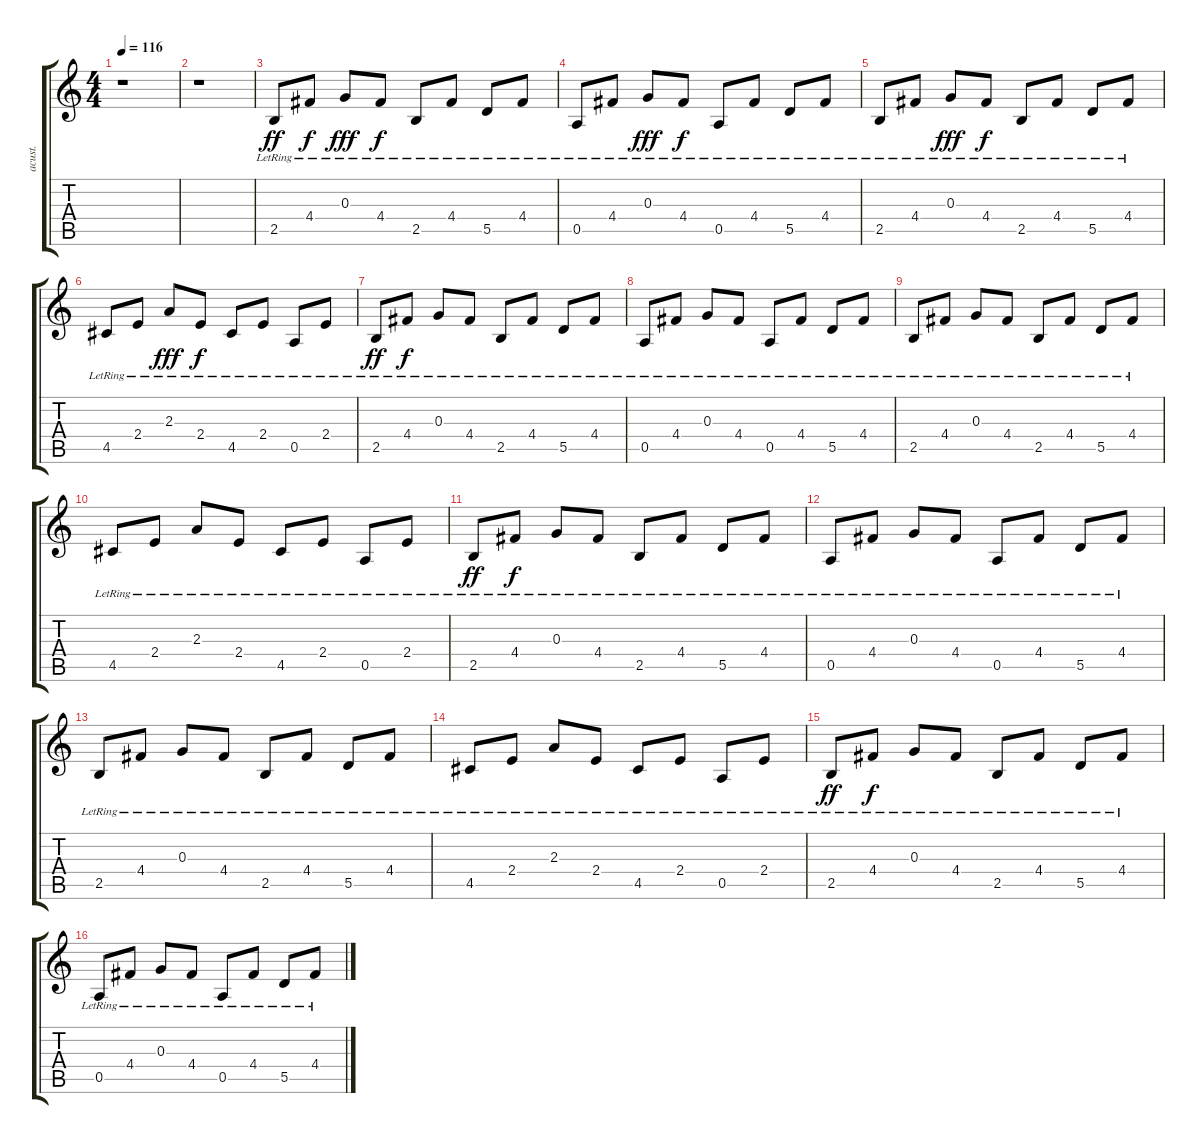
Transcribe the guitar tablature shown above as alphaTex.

\track ("acust." "acust.") {instrument acousticguitarsteel}
\staff {score tabs}
\tuning (E4 B3 G3 D3 A2 E2) {hide}
\ts (4 4)
\tempo 116
\clef g2
\ks c
r.1{dy ff instrument acousticguitarsteel} |
r.1 |
2.5{lr}.8 4.4{lr}.8{dy f} 0.3{lr}.8{dy fff} 4.4{lr}.8{dy f} 2.5{lr}.8 4.4{lr}.8 5.5{lr}.8 4.4{lr}.8 |
0.5{lr}.8 4.4{lr}.8 0.3{lr}.8{dy fff} 4.4{lr}.8{dy f} 0.5{lr}.8 4.4{lr}.8 5.5{lr}.8 4.4{lr}.8 |
2.5{lr}.8 4.4{lr}.8 0.3{lr}.8{dy fff} 4.4{lr}.8{dy f} 2.5{lr}.8 4.4{lr}.8 5.5{lr}.8 4.4{lr}.8 |
4.5{lr}.8 2.4{lr}.8 2.3{lr}.8{dy fff} 2.4{lr}.8{dy f} 4.5{lr}.8 2.4{lr}.8 0.5{lr}.8 2.4{lr}.8 |
2.5{lr}.8{dy ff} 4.4{lr}.8{dy f} 0.3{lr}.8 4.4{lr}.8 2.5{lr}.8 4.4{lr}.8 5.5{lr}.8 4.4{lr}.8 |
0.5{lr}.8 4.4{lr}.8 0.3{lr}.8 4.4{lr}.8 0.5{lr}.8 4.4{lr}.8 5.5{lr}.8 4.4{lr}.8 |
2.5{lr}.8 4.4{lr}.8 0.3{lr}.8 4.4{lr}.8 2.5{lr}.8 4.4{lr}.8 5.5{lr}.8 4.4{lr}.8 |
4.5{lr}.8 2.4{lr}.8 2.3{lr}.8 2.4{lr}.8 4.5{lr}.8 2.4{lr}.8 0.5{lr}.8 2.4{lr}.8 |
2.5{lr}.8{dy ff} 4.4{lr}.8{dy f} 0.3{lr}.8 4.4{lr}.8 2.5{lr}.8 4.4{lr}.8 5.5{lr}.8 4.4{lr}.8 |
0.5{lr}.8 4.4{lr}.8 0.3{lr}.8 4.4{lr}.8 0.5{lr}.8 4.4{lr}.8 5.5{lr}.8 4.4{lr}.8 |
2.5{lr}.8 4.4{lr}.8 0.3{lr}.8 4.4{lr}.8 2.5{lr}.8 4.4{lr}.8 5.5{lr}.8 4.4{lr}.8 |
4.5{lr}.8 2.4{lr}.8 2.3{lr}.8 2.4{lr}.8 4.5{lr}.8 2.4{lr}.8 0.5{lr}.8 2.4{lr}.8 |
2.5{lr}.8{dy ff} 4.4{lr}.8{dy f} 0.3{lr}.8 4.4{lr}.8 2.5{lr}.8 4.4{lr}.8 5.5{lr}.8 4.4{lr}.8 |
0.5{lr}.8 4.4{lr}.8 0.3{lr}.8 4.4{lr}.8 0.5{lr}.8 4.4{lr}.8 5.5{lr}.8 4.4{lr}.8
